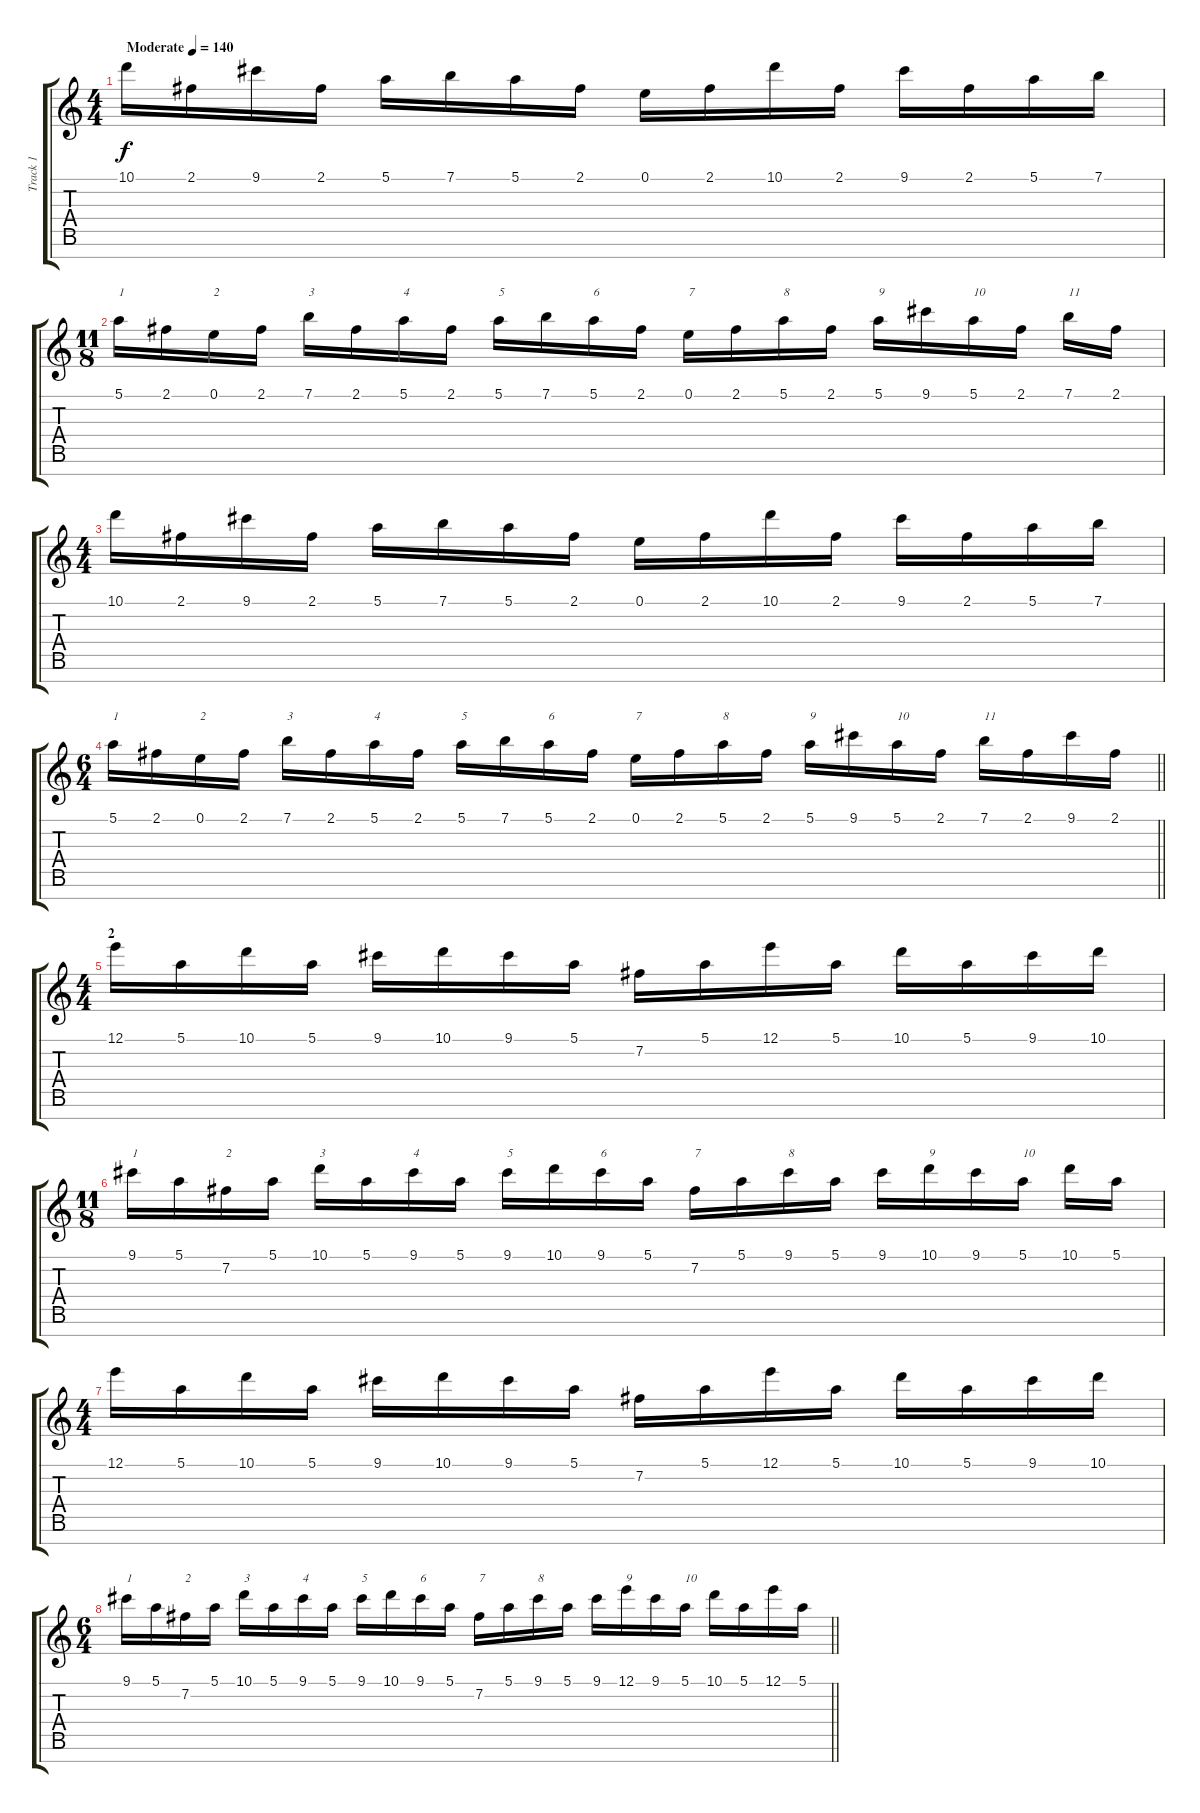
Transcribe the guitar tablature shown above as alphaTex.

\track ("Track 1" "Track 1") {instrument overdrivenguitar}
\staff {score tabs}
\tuning (E4 B3 G3 D3 A2 E2 B1) {hide}
\ts (4 4)
\tempo (140 "Moderate")
\clef g2
\ks c
10.1.16{dy f instrument overdrivenguitar} 2.1.16 9.1.16 2.1.16 5.1.16 7.1.16 5.1.16 2.1.16 0.1.16 2.1.16 10.1.16 2.1.16 9.1.16 2.1.16 5.1.16 7.1.16 |
\ts (11 8)
5.1.16{txt "1"} 2.1.16 0.1.16{txt "2"} 2.1.16 7.1.16{txt "3"} 2.1.16 5.1.16{txt "4"} 2.1.16 5.1.16{txt "5"} 7.1.16 5.1.16{txt "6"} 2.1.16 0.1.16{txt "7"} 2.1.16 5.1.16{txt "8"} 2.1.16 5.1.16{txt "9"} 9.1.16 5.1.16{txt "10"} 2.1.16 7.1.16{txt "11"} 2.1.16 |
\ts (4 4)
10.1.16 2.1.16 9.1.16 2.1.16 5.1.16 7.1.16 5.1.16 2.1.16 0.1.16 2.1.16 10.1.16 2.1.16 9.1.16 2.1.16 5.1.16 7.1.16 |
\ts (6 4)
\barLineRight lightlight
5.1.16{txt "1"} 2.1.16 0.1.16{txt "2"} 2.1.16 7.1.16{txt "3"} 2.1.16 5.1.16{txt "4"} 2.1.16 5.1.16{txt "5"} 7.1.16 5.1.16{txt "6"} 2.1.16 0.1.16{txt "7"} 2.1.16 5.1.16{txt "8"} 2.1.16 5.1.16{txt "9"} 9.1.16 5.1.16{txt "10"} 2.1.16 7.1.16{txt "11"} 2.1.16 9.1.16 2.1.16 |
\ts (4 4)
\section ("" "2")
12.1.16 5.1.16 10.1.16 5.1.16 9.1.16 10.1.16 9.1.16 5.1.16 7.2.16 5.1.16 12.1.16 5.1.16 10.1.16 5.1.16 9.1.16 10.1.16 |
\ts (11 8)
9.1.16{txt "1"} 5.1.16 7.2.16{txt "2"} 5.1.16 10.1.16{txt "3"} 5.1.16 9.1.16{txt "4"} 5.1.16 9.1.16{txt "5"} 10.1.16 9.1.16{txt "6"} 5.1.16 7.2.16{txt "7"} 5.1.16 9.1.16{txt "8"} 5.1.16 9.1.16 10.1.16{txt "9"} 9.1.16 5.1.16{txt "10"} 10.1.16 5.1.16 |
\ts (4 4)
12.1.16 5.1.16 10.1.16 5.1.16 9.1.16 10.1.16 9.1.16 5.1.16 7.2.16 5.1.16 12.1.16 5.1.16 10.1.16 5.1.16 9.1.16 10.1.16 |
\ts (6 4)
\barLineRight lightlight
9.1.16{txt "1"} 5.1.16 7.2.16{txt "2"} 5.1.16 10.1.16{txt "3"} 5.1.16 9.1.16{txt "4"} 5.1.16 9.1.16{txt "5"} 10.1.16 9.1.16{txt "6"} 5.1.16 7.2.16{txt "7"} 5.1.16 9.1.16{txt "8"} 5.1.16 9.1.16 12.1.16{txt "9"} 9.1.16 5.1.16{txt "10"} 10.1.16 5.1.16 12.1.16 5.1.16
